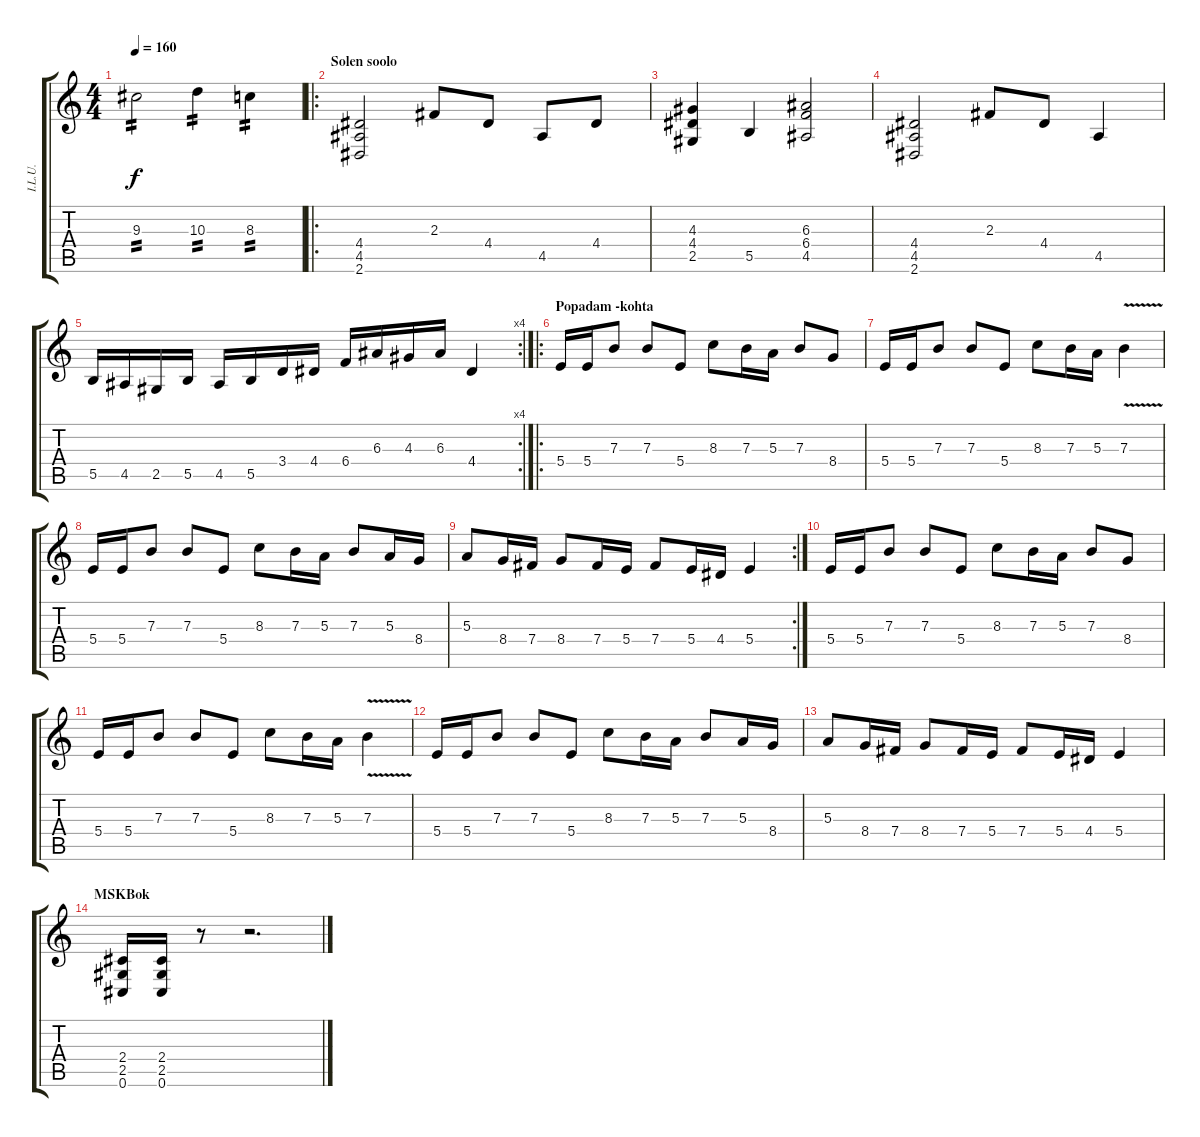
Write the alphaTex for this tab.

\track ("I.L.U." "I.L.U.") {instrument distortionguitar}
\staff {score tabs}
\tuning (Db4 Ab3 E3 B2 Gb2 Db2) {hide}
\ts (4 4)
\tempo 160
\clef g2
\ks c
9.3.2{tp 2 dy f} 10.3.4{tp 2} 8.3.4{tp 2} |
\ro
\section ("" "Solen soolo")
(4.4 4.5 2.6).2 2.3.8 4.4.8 4.5.8 4.4.8 |
(4.3 4.4 2.5).4 5.5.4 (6.3 6.4 4.5).2 |
(4.4 4.5 2.6).2 2.3.8 4.4.8 4.5.4 |
\rc 4
5.5.16 4.5.16 2.5.16 5.5.16 4.5.16 5.5.16 3.4.16 4.4.16 6.4.16 6.3.16 4.3.16 6.3.16 4.4.4 |
\ro
\section ("" "Popadam -kohta")
5.4.16 5.4.16 7.3.8 7.3.8 5.4.8 8.3.8 7.3.16 5.3.16 7.3.8 8.4.8 |
5.4.16 5.4.16 7.3.8 7.3.8 5.4.8 8.3.8 7.3.16 5.3.16 7.3{v}.4 |
5.4.16 5.4.16 7.3.8 7.3.8 5.4.8 8.3.8 7.3.16 5.3.16 7.3.8 5.3.16 8.4.16 |
\rc 2
5.3.8 8.4.16 7.4.16 8.4.8 7.4.16 5.4.16 7.4.8 5.4.16 4.4.16 5.4.4 |
5.4.16 5.4.16 7.3.8 7.3.8 5.4.8 8.3.8 7.3.16 5.3.16 7.3.8 8.4.8 |
5.4.16 5.4.16 7.3.8 7.3.8 5.4.8 8.3.8 7.3.16 5.3.16 7.3{v}.4 |
5.4.16 5.4.16 7.3.8 7.3.8 5.4.8 8.3.8 7.3.16 5.3.16 7.3.8 5.3.16 8.4.16 |
5.3.8 8.4.16 7.4.16 8.4.8 7.4.16 5.4.16 7.4.8 5.4.16 4.4.16 5.4.4 |
\section ("" "MSKBok")
(2.4 2.5 0.6).16 (2.4 2.5 0.6).16 r.8 r.2{d}
